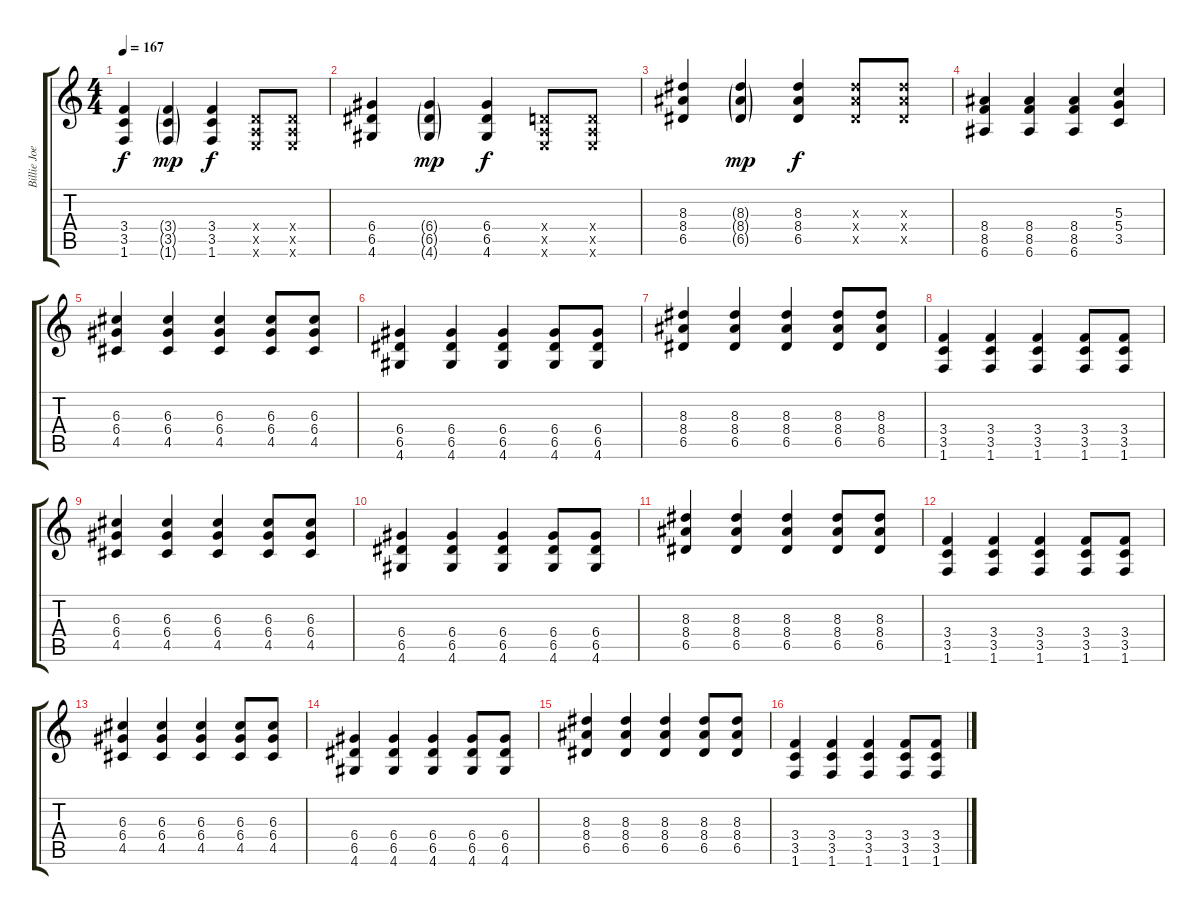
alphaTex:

\track ("Billie Joe Armstrong (Guitar 2)" "Billie Joe") {instrument acousticguitarsteel}
\staff {score tabs}
\tuning (E4 B3 G3 D3 A2 E2) {hide}
\ts (4 4)
\tempo 167
\clef g2
\ks c
(3.4 3.5 1.6).4{dy f} (3.4{g} 3.5{g} 1.6{g}).4{dy mp} (3.4 3.5 1.6).4{dy f} (0.4{x} 0.5{x} 0.6{x}).8 (0.4{x} 0.5{x} 0.6{x}).8 |
(6.4 6.5 4.6).4 (6.4{g} 6.5{g} 4.6{g}).4{dy mp} (6.4 6.5 4.6).4{dy f} (0.4{x} 0.5{x} 0.6{x}).8 (0.4{x} 0.5{x} 0.6{x}).8 |
(8.3 8.4 6.5).4 (8.3{g} 8.4{g} 6.5{g}).4{dy mp} (8.3 8.4 6.5).4{dy f} (8.3{x} 8.4{x} 6.5{x}).8 (8.3{x} 8.4{x} 6.5{x}).8 |
(8.4 8.5 6.6).4{volume 13 instrument overdrivenguitar} (8.4 8.5 6.6).4 (8.4 8.5 6.6).4 (5.3 5.4 3.5).4 |
(6.3 6.4 4.5).4 (6.3 6.4 4.5).4 (6.3 6.4 4.5).4 (6.3 6.4 4.5).8 (6.3 6.4 4.5).8 |
(6.4 6.5 4.6).4 (6.4 6.5 4.6).4 (6.4 6.5 4.6).4 (6.4 6.5 4.6).8 (6.4 6.5 4.6).8 |
(8.3 8.4 6.5).4 (8.3 8.4 6.5).4 (8.3 8.4 6.5).4 (8.3 8.4 6.5).8 (8.3 8.4 6.5).8 |
(3.4 3.5 1.6).4 (3.4 3.5 1.6).4 (3.4 3.5 1.6).4 (3.4 3.5 1.6).8 (3.4 3.5 1.6).8 |
(6.3 6.4 4.5).4 (6.3 6.4 4.5).4 (6.3 6.4 4.5).4 (6.3 6.4 4.5).8 (6.3 6.4 4.5).8 |
(6.4 6.5 4.6).4 (6.4 6.5 4.6).4 (6.4 6.5 4.6).4 (6.4 6.5 4.6).8 (6.4 6.5 4.6).8 |
(8.3 8.4 6.5).4 (8.3 8.4 6.5).4 (8.3 8.4 6.5).4 (8.3 8.4 6.5).8 (8.3 8.4 6.5).8 |
(3.4 3.5 1.6).4 (3.4 3.5 1.6).4 (3.4 3.5 1.6).4 (3.4 3.5 1.6).8 (3.4 3.5 1.6).8 |
(6.3 6.4 4.5).4 (6.3 6.4 4.5).4 (6.3 6.4 4.5).4 (6.3 6.4 4.5).8 (6.3 6.4 4.5).8 |
(6.4 6.5 4.6).4 (6.4 6.5 4.6).4 (6.4 6.5 4.6).4 (6.4 6.5 4.6).8 (6.4 6.5 4.6).8 |
(8.3 8.4 6.5).4 (8.3 8.4 6.5).4 (8.3 8.4 6.5).4 (8.3 8.4 6.5).8 (8.3 8.4 6.5).8 |
(3.4 3.5 1.6).4 (3.4 3.5 1.6).4 (3.4 3.5 1.6).4 (3.4 3.5 1.6).8 (3.4 3.5 1.6).8
